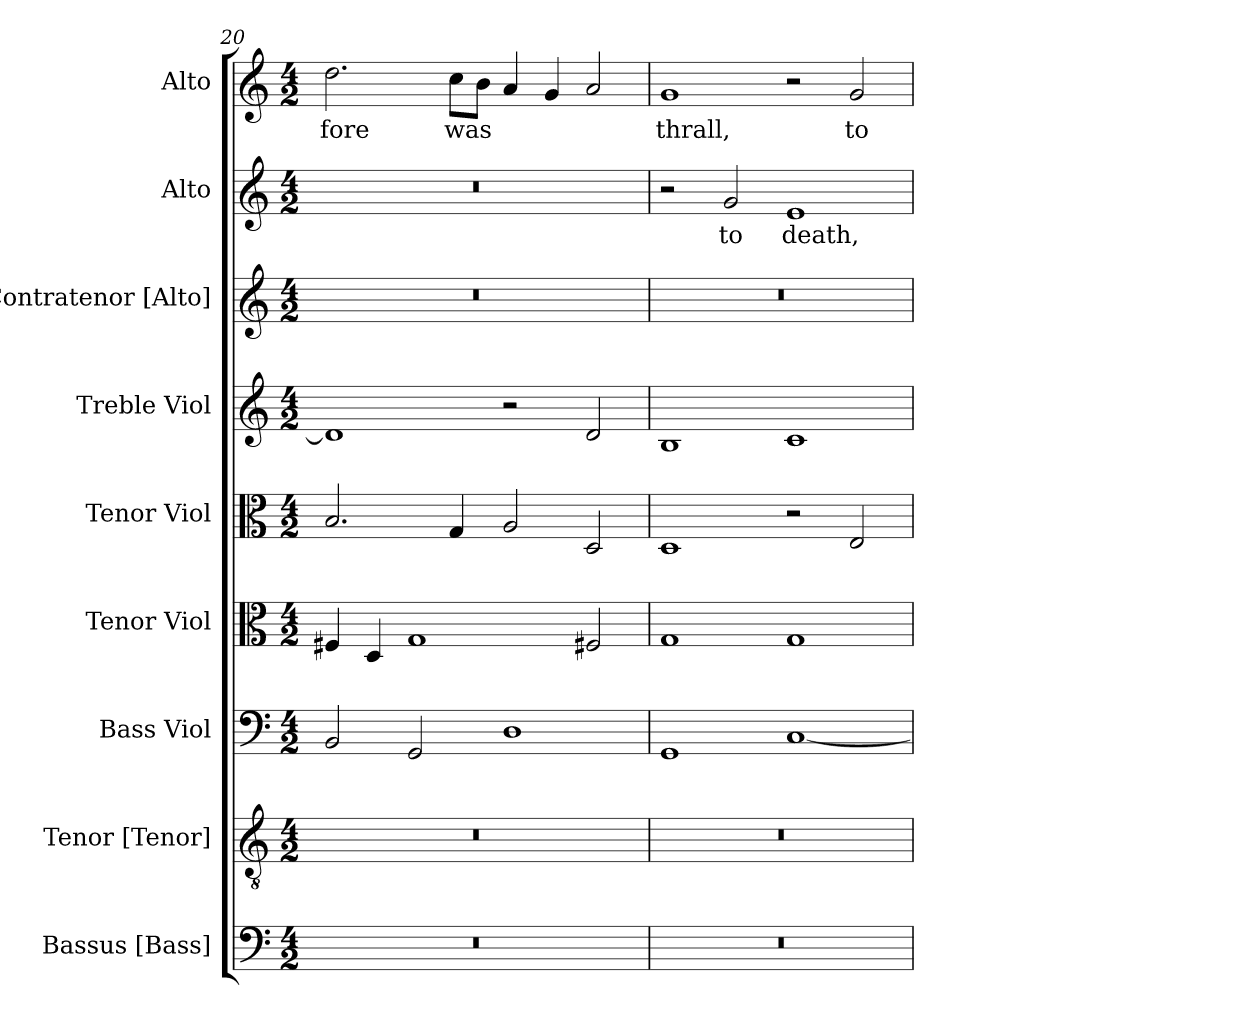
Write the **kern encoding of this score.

**kern	**kern	**kern	**kern	**kern	**kern	**kern	**kern	**text	**kern	**text
*part9	*part8	*part7	*part6	*part5	*part4	*part3	*part2	*part2	*part1	*part1
*staff9	*staff8	*staff7	*staff6	*staff5	*staff4	*staff3	*staff2	*staff2	*staff1	*staff1
*I"Bassus [Bass]	*I"Tenor [Tenor]	*I"Bass Viol	*I"Tenor Viol	*I"Tenor Viol	*I"Treble Viol	*I"Contratenor [Alto]	*I"Alto	*	*I"Alto	*
*I'B.	*I'T.	*I'B. Viol	*I'T. Viol	*I'T. Viol	*I'Tr. Viol	*I'A.	*	*	*I'A.	*
*clefF4	*clefGv2	*clefF4	*clefC3	*clefC3	*clefG2	*clefG2	*clefG2	*	*clefG2	*
*	*ITrd7c12	*	*	*	*	*	*	*	*	*
*k[]	*k[]	*k[]	*k[]	*k[]	*k[]	*k[]	*k[]	*	*k[]	*
*C:	*C:	*C:	*C:	*C:	*C:	*C:	*C:	*	*C:	*
*M4/2	*M4/2	*M4/2	*M4/2	*M4/2	*M4/2	*M4/2	*M4/2	*	*M4/2	*
=20	=20	=20	=20	=20	=20	=20	=20	=20	=20	=20
!LO:N:vis=1	!LO:N:vis=1	!	!	!	!	!LO:N:vis=1	!LO:N:vis=1	!	!	!
!	!	!	!	!	!	!	!	!	!	!LO:LY:b:color=#000000
0r	0r	2BBi/	4F#Xi/	2.Bi/	1di]	0r	0r	.	2.ddi\	-fore
.	.	.	4Di/	.	.	.	.	.	.	.
.	.	2GGi/	1Gi	.	.	.	.	.	.	.
!	!	!	!	!	!	!	!	!	!	!LO:LY:b:color=#000000
.	.	.	.	4Gi/	.	.	.	.	8cci\L	was
.	.	.	.	.	.	.	.	.	8bi\J	.
.	.	1Di	.	2Ai/	2r	.	.	.	4ai/	.
.	.	.	.	.	.	.	.	.	4gi/	.
.	.	.	2F#Xi/	2Di/	2di/	.	.	.	2ai/	.
!!LO:PB:g=z
=21	=21	=21	=21	=21	=21	=21	=21	=21	=21	=21
!LO:N:vis=1	!LO:N:vis=1	!	!	!	!	!LO:N:vis=1	!	!	!	!
!	!	!	!	!	!	!	!	!	!	!LO:LY:b:color=#000000
0r	0r	1GGi	1Gi	1Di	1Bi	0r	2r	.	1gi	thrall,
!	!	!	!	!	!	!	!	!LO:LY:b:color=#000000	!	!
.	.	.	.	.	.	.	2gi/	to	.	.
!	!	!	!	!	!	!	!	!LO:LY:b:color=#000000	!	!
.	.	[1Ci	1Gi	2r	1ci	.	1ei	death,	2r	.
!	!	!	!	!	!	!	!	!	!	!LO:LY:b:color=#000000
.	.	.	.	2Ei/	.	.	.	.	2gi/	to
=	=	=	=	=	=	=	=	=	=	=
*-	*-	*-	*-	*-	*-	*-	*-	*-	*-	*-
